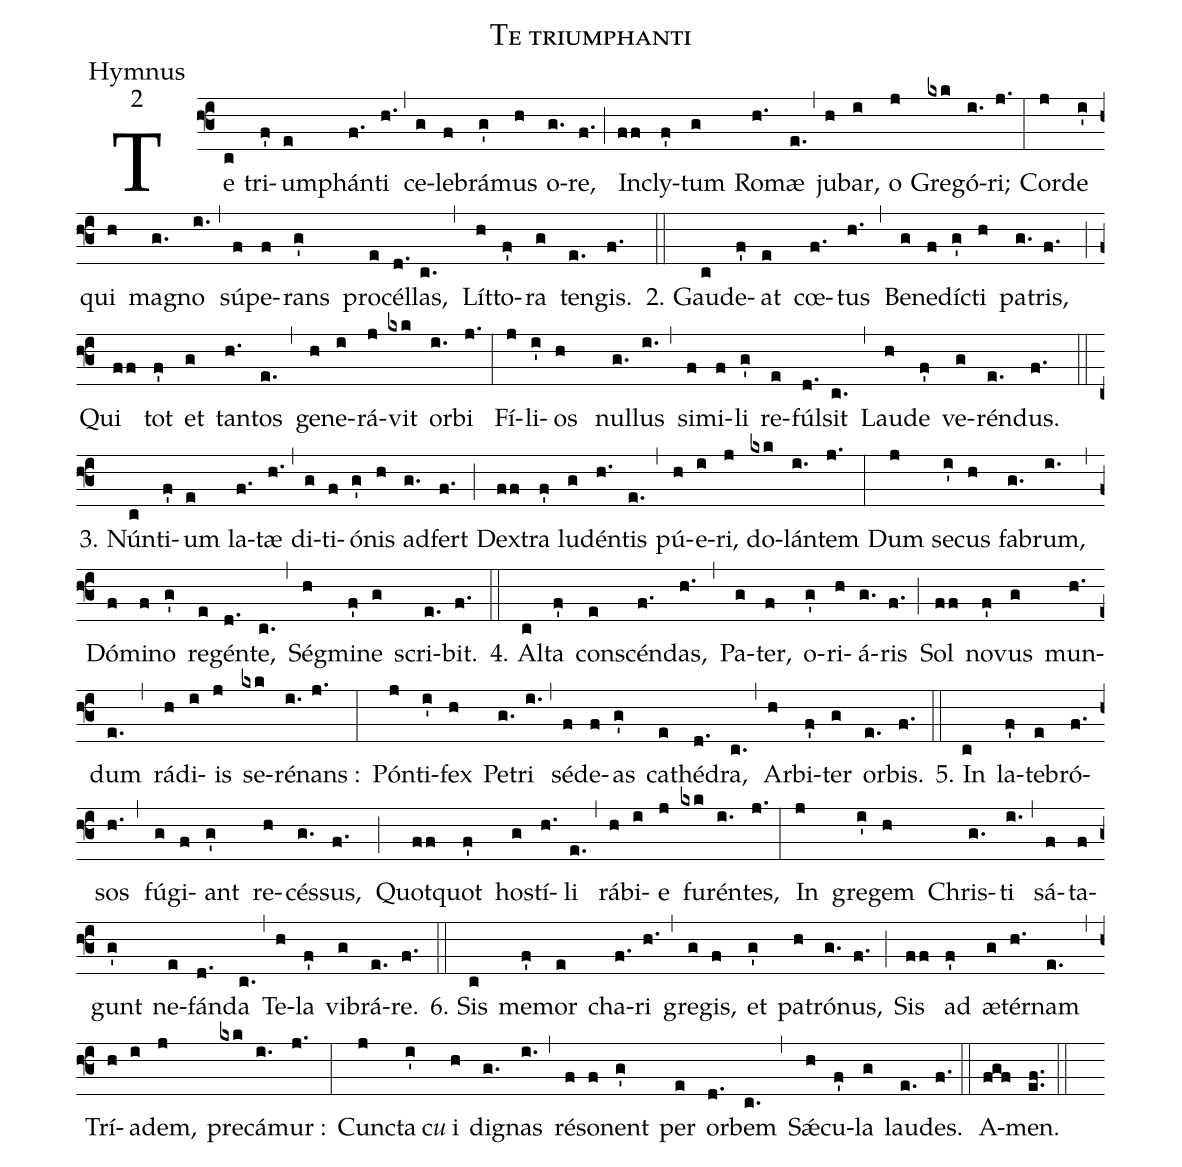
name:Te triumphanti;
office-part:Hymnus;
mode:2;
%%
(f3)Te(c) tri(f')um(e)phán(f.)ti(h.) (,) ce(g)le(f)brá(g')mus(h) o(g.)re,(f.) (;)
In(ff)cly(f')tum(g) Ro(h.)mæ(e.) (,) ju(h)bar,(i) o(j) Gre(kxk)gó(i.)ri;(j.) (:)
Cor(j)de(i') qui(h) ma(g.)gno(i.) (,) sú(f)pe(f)rans(g') pro(e)cél(d.)las,(c.) (,)
Lít(h)to(f')ra(g) ten(e.)gis.(f.) (::)


2. Gau(c)de(f')at(e) cœ(f.)tus(h.) (,) Be(g)ne(f)díc(g')ti(h) pa(g.)tris,(f.) (;)
Qui(ff) tot(f') et(g) tan(h.)tos(e.) (,) ge(h)ne(i)rá(j)vit(kxk) or(i.)bi(j.) (:)
Fí(j)li(i')os (h) nul(g.)lus(i.) (,) si(f)mi(f)li(g') re(e)fúl(d.)sit(c.) (,)
Lau(h)de(f') ve(g)rén(e.)dus.(f.) (::)

3. Nún(c)ti(f')um(e) la(f.)tæ(h.) (,) di(g)ti(f)ó(g')nis(h) ad(g.)fert(f.) (;)
Dex(ff)tra(f') lu(g)dén(h.)tis(e.) (,) pú(h)e(i)ri,(j) do(kxk)lán(i.)tem(j.) (:)
Dum(j) se(i')cus(h) fa(g.)brum,(i.) (,) Dó(f)mi(f)no(g') re(e)gén(d.)te,(c.) (,)
Ség(h)mi(f')ne(g) scri(e.)bit.(f.) (::)

4. Al(c)ta(f') con(e)scén(f.)das,(h.) (,) Pa(g)ter,(f) o(g')ri(h)á(g.)ris(f.) (;)
Sol(ff) no(f')vus(g) mun(h.)dum(e.) (,) rá(h)di(i)is(j) se(kxk)ré(i.)nans :(j.) (:)
Pón(j)ti(i')fex(h) Pe(g.)tri(i.) (,) sé(f)de(f)as(g') ca(e)thé(d.)dra,(c.) (,)
Ar(h)bi(f')ter(g) or(e.)bis.(f.) (::)

5. In(c) la(f')te(e)bró(f.)sos(h.) (,) fú(g)gi(f)ant(g') re(h)cés(g.)sus,(f.) (;)
Quot(ff)quot(f') hos(g)tí(h.)li(e.) (,) rá(h)bi(i)e(j) fu(kxk)rén(i.)tes,(j.) (:)
In(j) gre(i')gem(h) Chris(g.)ti(i.) (,) sá(f)ta(f)gunt(g') ne(e)fán(d.)da(c.) (,)
Te(h)la(f') vi(g)brá(e.)re.(f.) (::)

6. Sis(c) me(f')mor(e) cha(f.)ri(h.) (,) gre(g)gis,(f) et(g') pa(h)tró(g.)nus,(f.) (;)
Sis(ff) ad(f') æ(g)tér(h.)nam(e.) (,) Trí(h)a(i)dem,(j) pre(kxk)cá(i.)mur :(j.) (:)
Cunc(j)ta(i') c<i>u</i>()i(h) di(g.)gnas(i.) (,) ré(f)so(f)nent(g') per(e) or(d.)bem(c.) (,)
Sǽ(h)cu(f')la(g) lau(e.)des.(f.) (::)
A(fgf)men.(ef..) (::)
